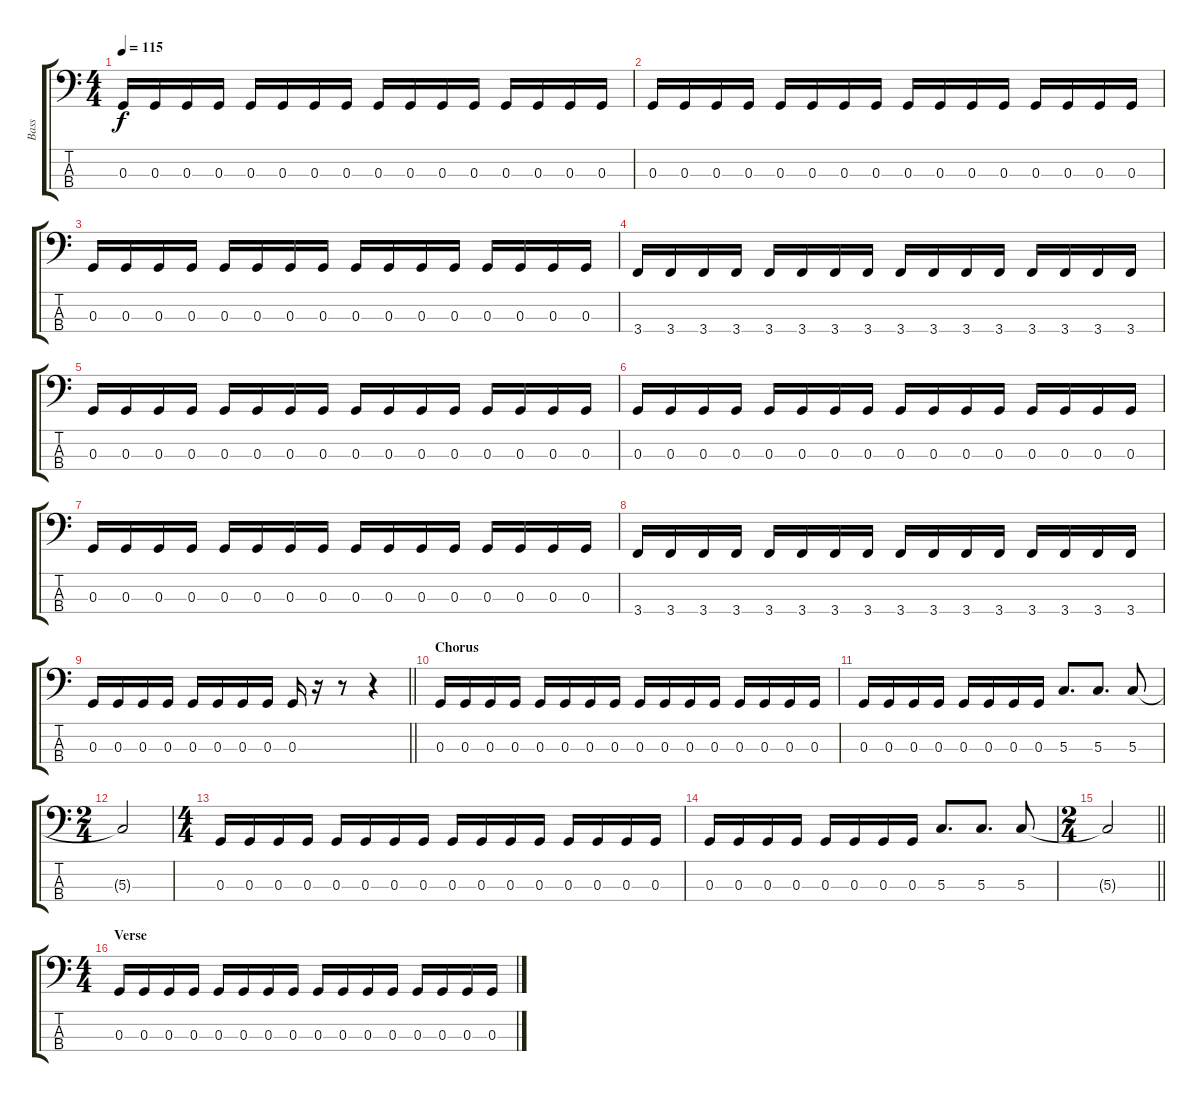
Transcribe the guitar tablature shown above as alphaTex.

\track ("Bass" "Bass") {instrument electricbasspick}
\staff {score tabs}
\tuning (F2 C2 G1 D1) {hide}
\ts (4 4)
\tempo 115
\clef f4
\ks c
0.3.16{dy f} 0.3.16 0.3.16 0.3.16 0.3.16 0.3.16 0.3.16 0.3.16 0.3.16 0.3.16 0.3.16 0.3.16 0.3.16 0.3.16 0.3.16 0.3.16 |
0.3.16 0.3.16 0.3.16 0.3.16 0.3.16 0.3.16 0.3.16 0.3.16 0.3.16 0.3.16 0.3.16 0.3.16 0.3.16 0.3.16 0.3.16 0.3.16 |
0.3.16 0.3.16 0.3.16 0.3.16 0.3.16 0.3.16 0.3.16 0.3.16 0.3.16 0.3.16 0.3.16 0.3.16 0.3.16 0.3.16 0.3.16 0.3.16 |
3.4.16 3.4.16 3.4.16 3.4.16 3.4.16 3.4.16 3.4.16 3.4.16 3.4.16 3.4.16 3.4.16 3.4.16 3.4.16 3.4.16 3.4.16 3.4.16 |
0.3.16 0.3.16 0.3.16 0.3.16 0.3.16 0.3.16 0.3.16 0.3.16 0.3.16 0.3.16 0.3.16 0.3.16 0.3.16 0.3.16 0.3.16 0.3.16 |
0.3.16 0.3.16 0.3.16 0.3.16 0.3.16 0.3.16 0.3.16 0.3.16 0.3.16 0.3.16 0.3.16 0.3.16 0.3.16 0.3.16 0.3.16 0.3.16 |
0.3.16 0.3.16 0.3.16 0.3.16 0.3.16 0.3.16 0.3.16 0.3.16 0.3.16 0.3.16 0.3.16 0.3.16 0.3.16 0.3.16 0.3.16 0.3.16 |
3.4.16 3.4.16 3.4.16 3.4.16 3.4.16 3.4.16 3.4.16 3.4.16 3.4.16 3.4.16 3.4.16 3.4.16 3.4.16 3.4.16 3.4.16 3.4.16 |
\barLineRight lightlight
0.3.16 0.3.16 0.3.16 0.3.16 0.3.16 0.3.16 0.3.16 0.3.16 0.3.16 r.16 r.8 r.4 |
\section ("" "Chorus")
0.3.16 0.3.16 0.3.16 0.3.16 0.3.16 0.3.16 0.3.16 0.3.16 0.3.16 0.3.16 0.3.16 0.3.16 0.3.16 0.3.16 0.3.16 0.3.16 |
0.3.16 0.3.16 0.3.16 0.3.16 0.3.16 0.3.16 0.3.16 0.3.16 5.3.8{d} 5.3.8{d} 5.3.8 |
\ts (2 4)
5.3{t}.2 |
\ts (4 4)
0.3.16 0.3.16 0.3.16 0.3.16 0.3.16 0.3.16 0.3.16 0.3.16 0.3.16 0.3.16 0.3.16 0.3.16 0.3.16 0.3.16 0.3.16 0.3.16 |
0.3.16 0.3.16 0.3.16 0.3.16 0.3.16 0.3.16 0.3.16 0.3.16 5.3.8{d} 5.3.8{d} 5.3.8 |
\ts (2 4)
\barLineRight lightlight
5.3{t}.2 |
\ts (4 4)
\section ("" "Verse")
0.3.16 0.3.16 0.3.16 0.3.16 0.3.16 0.3.16 0.3.16 0.3.16 0.3.16 0.3.16 0.3.16 0.3.16 0.3.16 0.3.16 0.3.16 0.3.16
